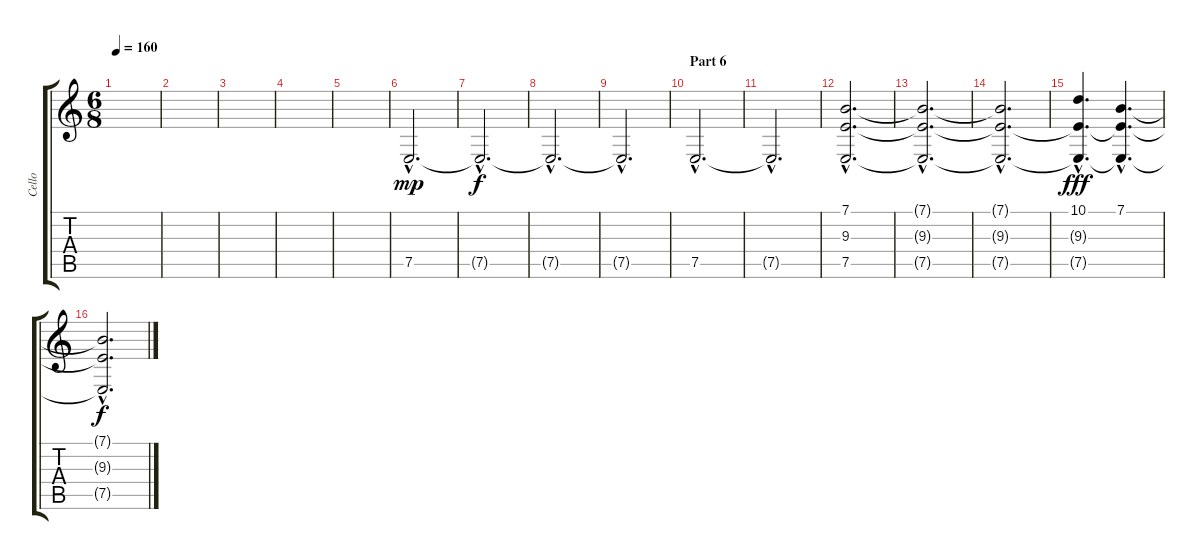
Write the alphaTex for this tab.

\track ("Cello" "Cello") {instrument cello}
\staff {score tabs}
\tuning (E4 B3 G3 D3 A2 E2) {hide}
\ts (6 8)
\tempo 160
\clef g2
\ks c
|
|
|
|
|
7.5{hac}.2{d dy mp} |
7.5{hac t}.2{d dy f} |
7.5{hac t}.2{d} |
7.5{hac t}.2{d} |
\section ("" "Part 6")
7.5{hac}.2{d} |
7.5{hac t}.2{d} |
(7.1{hac} 9.3{hac} 7.5{hac}).2{d} |
(7.1{hac t} 9.3{hac t} 7.5{hac t}).2{d} |
(7.1{hac t} 9.3{hac t} 7.5{hac t}).2{d} |
(10.1{hac} 9.3{hac t} 7.5{hac t}).4{d dy fff} (7.1{hac} 9.3{hac t} 7.5{hac t}).4{d} |
(7.1{hac t} 9.3{hac t} 7.5{hac t}).2{d dy f}
